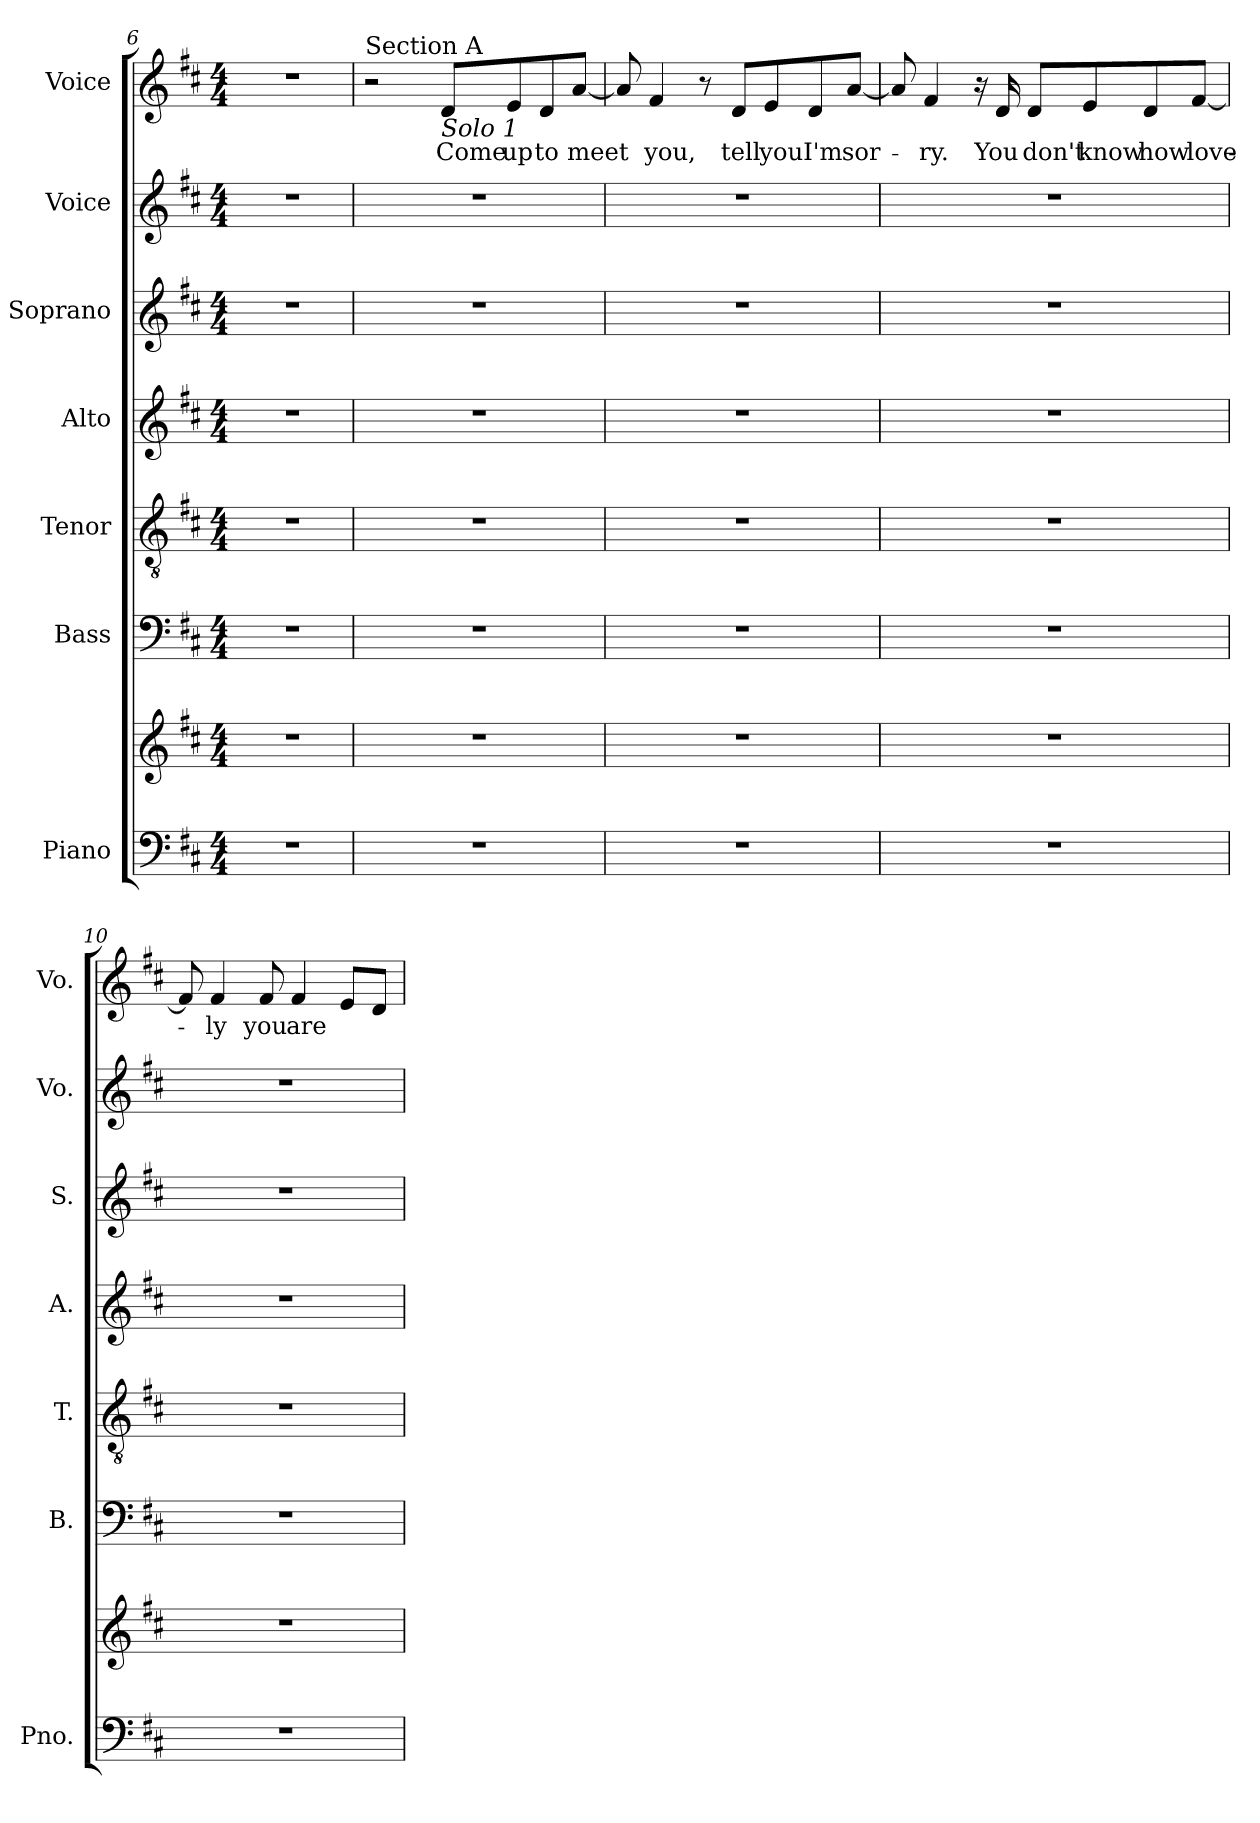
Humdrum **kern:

**kern	**kern	**kern	**kern	**kern	**kern	**kern	**kern	**text
*part7	*part7	*part6	*part5	*part4	*part3	*part2	*part1	*part1
*staff8	*staff7	*staff6	*staff5	*staff4	*staff3	*staff2	*staff1	*staff1
*I"Piano	*	*I"Bass	*I"Tenor	*I"Alto	*I"Soprano	*I"Voice	*I"Voice	*
*I'Pno.	*	*I'B.	*I'T.	*I'A.	*I'S.	*I'Vo.	*I'Vo.	*
*clefF4	*clefG2	*clefF4	*clefGv2	*clefG2	*clefG2	*clefG2	*clefG2	*
*k[f#c#]	*k[f#c#]	*k[f#c#]	*k[f#c#]	*k[f#c#]	*k[f#c#]	*k[f#c#]	*k[f#c#]	*
*M4/4	*M4/4	*M4/4	*M4/4	*M4/4	*M4/4	*M4/4	*M4/4	*
=6	=6	=6	=6	=6	=6	=6	=6	=6
1r	1r	1r	1r	1r	1r	1r	1r	.
=7	=7	=7	=7	=7	=7	=7	=7	=7
!	!	!	!	!	!	!	!LO:TX:a:t=Section A	!
1r	1r	1r	1r	1r	1r	1r	2r	.
!	!	!	!	!	!	!	!LO:TX:b:i:t=Solo 1	!
.	.	.	.	.	.	.	8d/L	Come
.	.	.	.	.	.	.	8e/	up
.	.	.	.	.	.	.	8d/	to
.	.	.	.	.	.	.	[8a/J	meet
=8	=8	=8	=8	=8	=8	=8	=8	=8
1r	1r	1r	1r	1r	1r	1r	8a/]	.
.	.	.	.	.	.	.	4f#/	you,
.	.	.	.	.	.	.	8r	.
.	.	.	.	.	.	.	8d/L	tell
.	.	.	.	.	.	.	8e/	you
.	.	.	.	.	.	.	8d/	I'm
.	.	.	.	.	.	.	[8a/J	sor-
!!LO:LB:g=z
=9	=9	=9	=9	=9	=9	=9	=9	=9
1r	1r	1r	1r	1r	1r	1r	8a/]	.
.	.	.	.	.	.	.	4f#/	-ry.
.	.	.	.	.	.	.	16r	.
.	.	.	.	.	.	.	16d/	You
.	.	.	.	.	.	.	8d/L	don't
.	.	.	.	.	.	.	8e/	know
.	.	.	.	.	.	.	8d/	how
.	.	.	.	.	.	.	[8f#/J	love-
=10	=10	=10	=10	=10	=10	=10	=10	=10
1r	1r	1r	1r	1r	1r	1r	8f#/]	.
.	.	.	.	.	.	.	4f#/	-ly
.	.	.	.	.	.	.	8f#/	you
.	.	.	.	.	.	.	4f#/	are
.	.	.	.	.	.	.	8e/L	.
.	.	.	.	.	.	.	8d/J	.
=	=	=	=	=	=	=	=	=
*-	*-	*-	*-	*-	*-	*-	*-	*-
